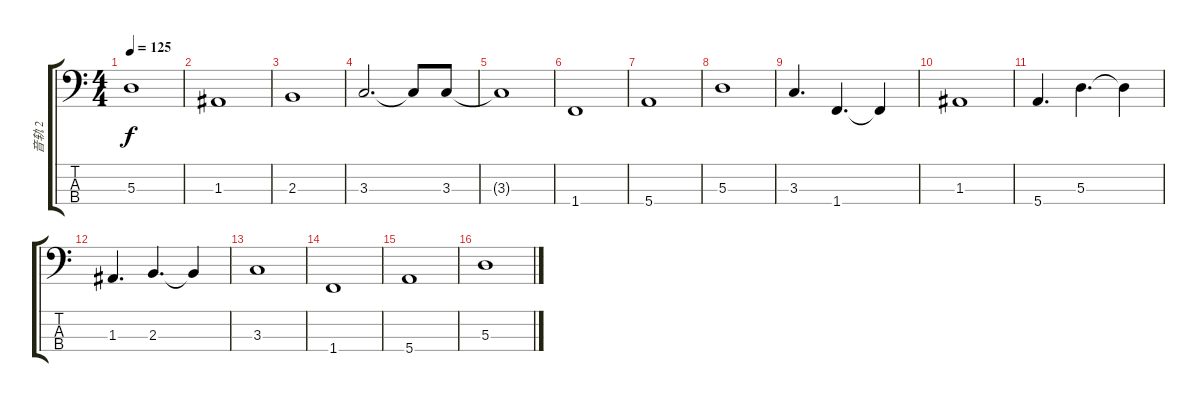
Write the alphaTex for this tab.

\track ("音轨 2" "音轨 2") {instrument electricbassfinger}
\staff {score tabs}
\tuning (G2 D2 A1 E1) {hide}
\ts (4 4)
\tempo 125
\clef f4
\ks c
5.3.1{dy f} |
1.3.1 |
2.3.1 |
3.3.2{d} 3.3{t}.8 3.3.8 |
3.3{t}.1 |
1.4.1 |
5.4.1 |
5.3.1 |
3.3.4{d} 1.4.4{d} 1.4{t}.4 |
1.3.1 |
5.4.4{d} 5.3.4{d} 5.3{t}.4 |
1.3.4{d} 2.3.4{d} 2.3{t}.4 |
3.3.1 |
1.4.1 |
5.4.1 |
5.3.1
